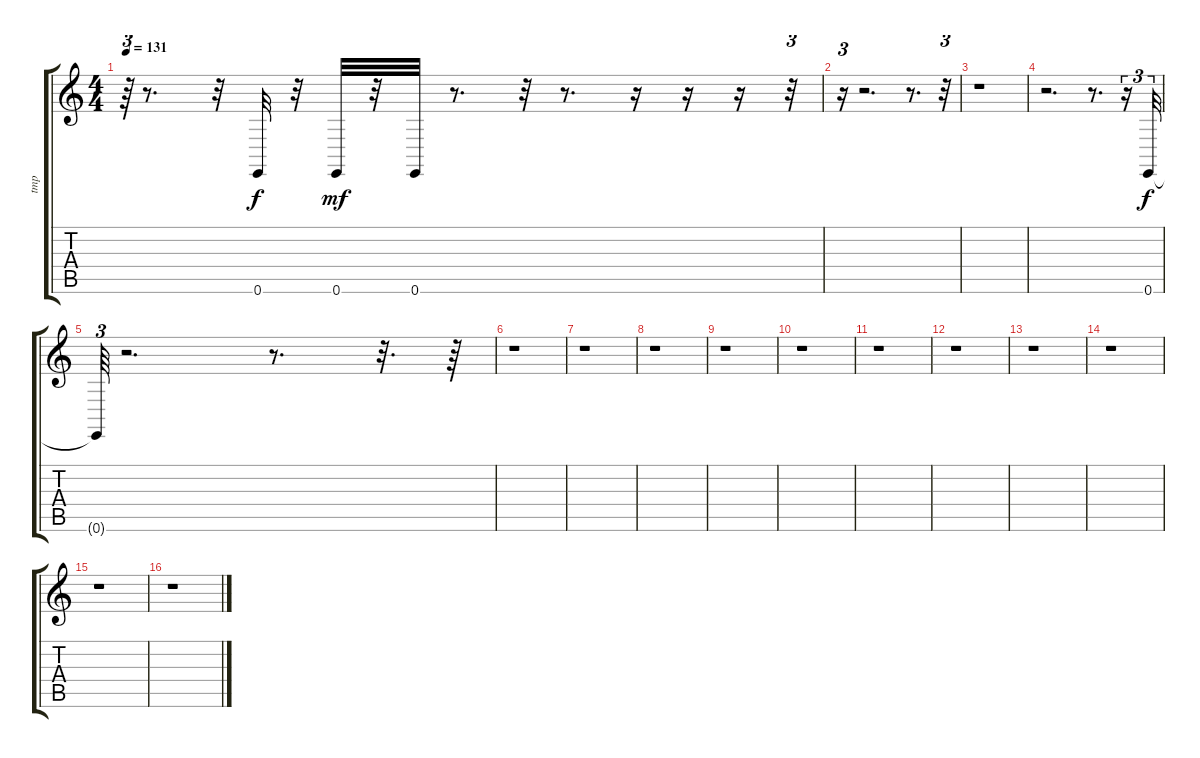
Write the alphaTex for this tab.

\track ("tmp" "tmp") {instrument timpani}
\staff {score tabs}
\tuning (E4 B3 G3 D3 A2 E2) {hide}
\ts (4 4)
\tempo 131
\clef g2
\ks c
r.64{tu (3 2) dy f} r.8{d} r.32 0.6.32 r.32 0.6.32{dy mf} r.32 0.6.32 r.8{d} r.32 r.8{d} r.16 r.16 r.16 r.32{tu (3 2)} |
r.16{tu (3 2)} r.2{d} r.8{d} r.32{tu (3 2)} |
r.1 |
r.2{d} r.8{d} r.16{tu (3 2)} 0.6.32{tu (3 2) dy f} |
0.6{t}.64{tu (3 2)} r.2{d} r.8{d} r.32{d} r.64 |
r.1 |
r.1 |
r.1 |
r.1 |
r.1 |
r.1 |
r.1 |
r.1 |
r.1 |
r.1 |
r.1
